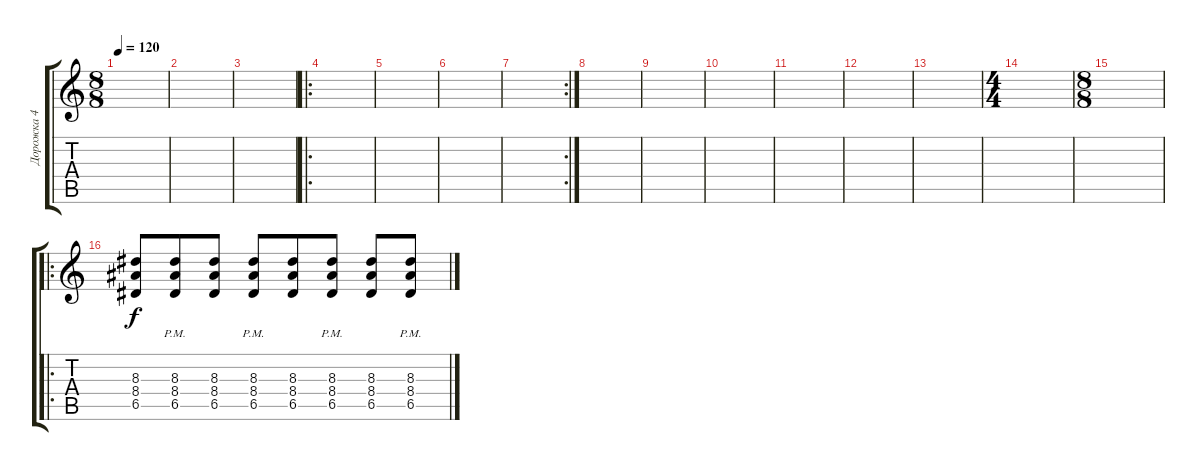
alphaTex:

\track ("Дорожка 4" "Дорожка 4") {instrument distortionguitar}
\staff {score tabs}
\tuning (E4 B3 G3 D3 A2 E2) {hide}
\ts (8 8)
\tempo 120
\clef g2
\ks c
|
|
|
\ro
|
|
|
\rc 2
|
|
|
|
|
|
|
\ts (4 4)
|
\ts (8 8)
|
\ro
(8.3 8.4 6.5).8 (8.3{pm} 8.4 6.5).8 (8.3 8.4 6.5).8 (8.3{pm} 8.4 6.5).8 (8.3 8.4 6.5).8 (8.3{pm} 8.4 6.5).8 (8.3 8.4 6.5).8 (8.3{pm} 8.4 6.5).8
